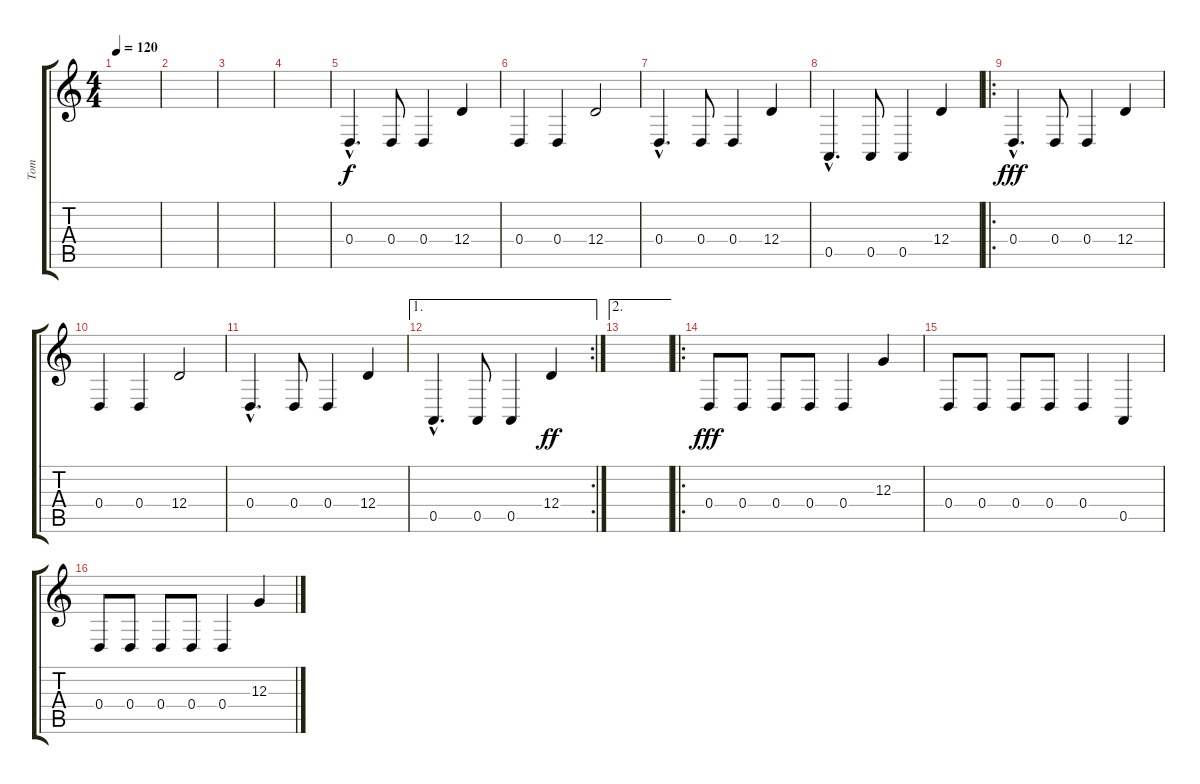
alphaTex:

\track ("Tom" "Tom") {instrument melodictom}
\staff {score tabs}
\tuning (E4 B3 G3 D3 A2 E2) {hide}
\ts (4 4)
\tempo 120
\clef g2
\ks c
|
|
|
|
0.4{hac}.4{d} 0.4.8 0.4.4 12.4.4 |
0.4.4 0.4.4 12.4.2 |
0.4{hac}.4{d} 0.4.8 0.4.4 12.4.4 |
0.5{hac}.4{d dy f} 0.5.8 0.5.4 12.4.4 |
\ro
0.4{hac}.4{d dy fff} 0.4.8 0.4.4 12.4.4 |
0.4.4 0.4.4 12.4.2 |
0.4{hac}.4{d} 0.4.8 0.4.4 12.4.4 |
\ae 1
\rc 2
0.5{hac}.4{d} 0.5.8 0.5.4 12.4.4{dy ff} |
\ae 2
|
\ro
0.4.8{dy fff} 0.4.8 0.4.8 0.4.8 0.4.4 12.3.4 |
0.4.8 0.4.8 0.4.8 0.4.8 0.4.4 0.5.4 |
0.4.8 0.4.8 0.4.8 0.4.8 0.4.4 12.3.4
